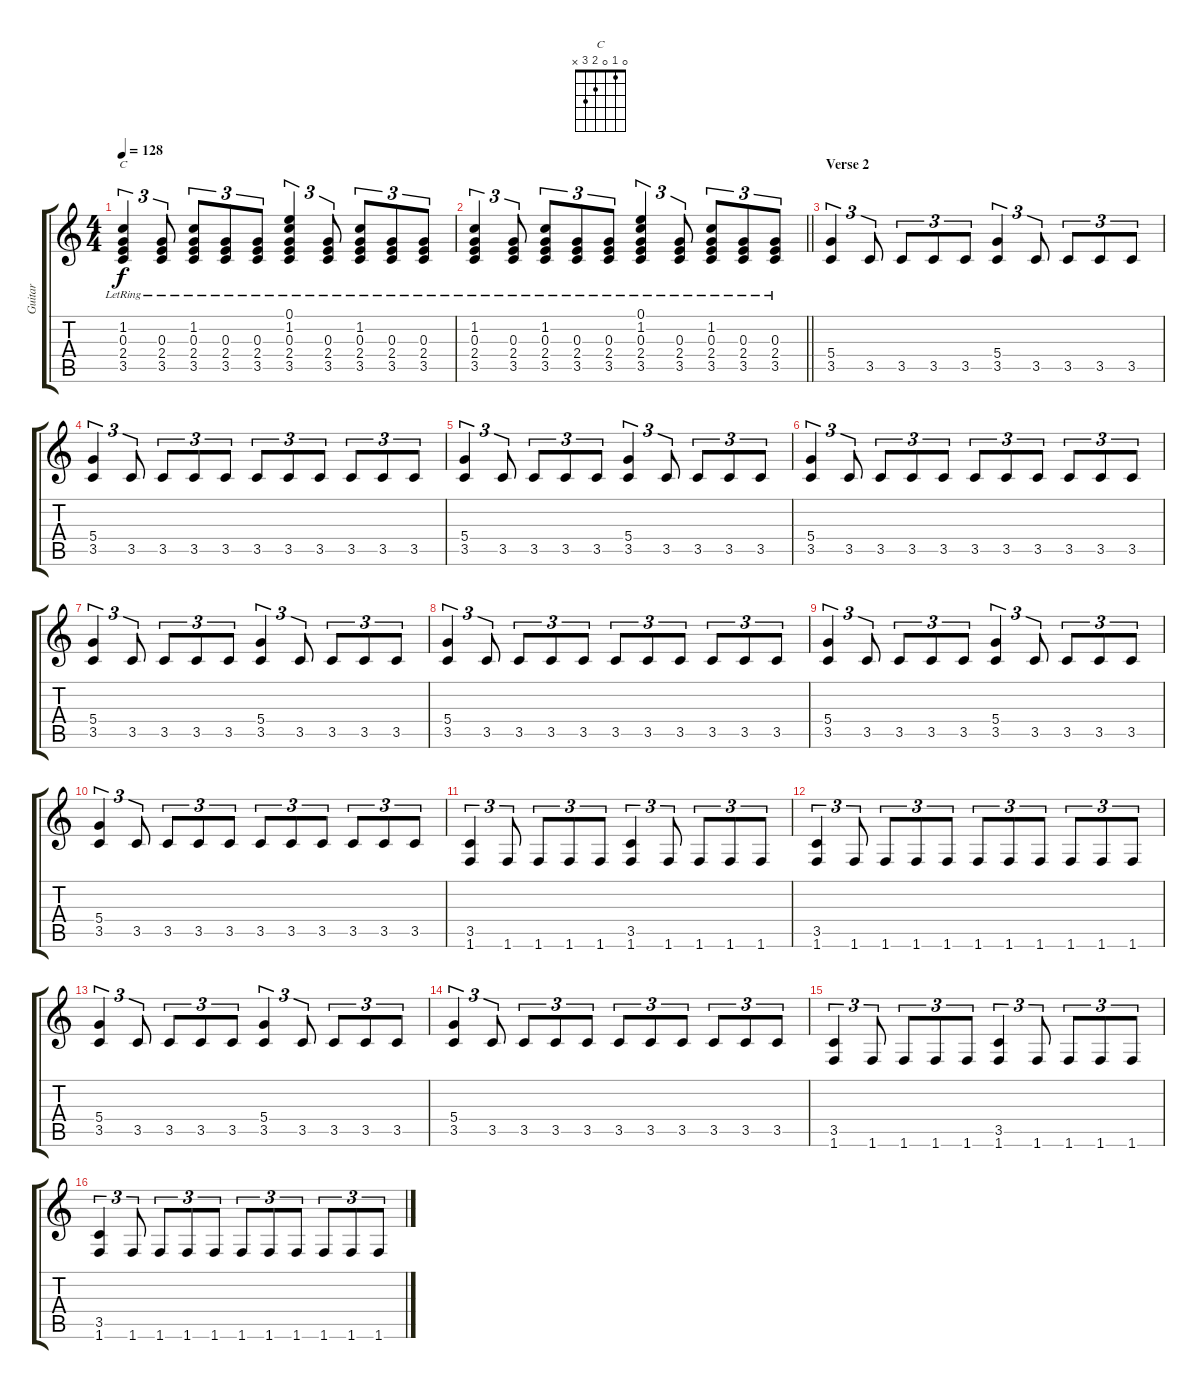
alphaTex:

\track ("Guitar" "Guitar") {instrument acousticguitarsteel}
\staff {score tabs}
\tuning (E4 B3 G3 D3 A2 E2) {hide}
\chord ("C" 0 1 0 2 3 x)
\ts (4 4)
\tempo 128
\clef g2
\ks c
(1.2{lr} 0.3{lr} 2.4{lr} 3.5{lr}).4{tu (3 2) ch "C" dy f} (0.3{lr} 2.4{lr} 3.5{lr}).8{tu (3 2)} (1.2{lr} 0.3{lr} 2.4{lr} 3.5{lr}).8{tu (3 2)} (0.3{lr} 2.4{lr} 3.5{lr}).8{tu (3 2)} (0.3{lr} 2.4{lr} 3.5{lr}).8{tu (3 2)} (0.1{lr} 1.2{lr} 0.3{lr} 2.4{lr} 3.5{lr}).4{tu (3 2)} (0.3{lr} 2.4{lr} 3.5{lr}).8{tu (3 2)} (1.2{lr} 0.3{lr} 2.4{lr} 3.5{lr}).8{tu (3 2)} (0.3{lr} 2.4{lr} 3.5{lr}).8{tu (3 2)} (0.3{lr} 2.4{lr} 3.5{lr}).8{tu (3 2)} |
\barLineRight lightlight
(1.2{lr} 0.3{lr} 2.4{lr} 3.5{lr}).4{tu (3 2)} (0.3{lr} 2.4{lr} 3.5{lr}).8{tu (3 2)} (1.2{lr} 0.3{lr} 2.4{lr} 3.5{lr}).8{tu (3 2)} (0.3{lr} 2.4{lr} 3.5{lr}).8{tu (3 2)} (0.3{lr} 2.4{lr} 3.5{lr}).8{tu (3 2)} (0.1{lr} 1.2{lr} 0.3{lr} 2.4{lr} 3.5{lr}).4{tu (3 2)} (0.3{lr} 2.4{lr} 3.5{lr}).8{tu (3 2)} (1.2{lr} 0.3{lr} 2.4{lr} 3.5{lr}).8{tu (3 2)} (0.3{lr} 2.4{lr} 3.5{lr}).8{tu (3 2)} (0.3{lr} 2.4{lr} 3.5{lr}).8{tu (3 2)} |
\section ("" "Verse 2")
(5.4 3.5).4{tu (3 2) instrument distortionguitar} 3.5.8{tu (3 2)} 3.5.8{tu (3 2)} 3.5.8{tu (3 2)} 3.5.8{tu (3 2)} (5.4 3.5).4{tu (3 2)} 3.5.8{tu (3 2)} 3.5.8{tu (3 2)} 3.5.8{tu (3 2)} 3.5.8{tu (3 2)} |
(5.4 3.5).4{tu (3 2)} 3.5.8{tu (3 2)} 3.5.8{tu (3 2)} 3.5.8{tu (3 2)} 3.5.8{tu (3 2)} 3.5.8{tu (3 2)} 3.5.8{tu (3 2)} 3.5.8{tu (3 2)} 3.5.8{tu (3 2)} 3.5.8{tu (3 2)} 3.5.8{tu (3 2)} |
(5.4 3.5).4{tu (3 2)} 3.5.8{tu (3 2)} 3.5.8{tu (3 2)} 3.5.8{tu (3 2)} 3.5.8{tu (3 2)} (5.4 3.5).4{tu (3 2)} 3.5.8{tu (3 2)} 3.5.8{tu (3 2)} 3.5.8{tu (3 2)} 3.5.8{tu (3 2)} |
(5.4 3.5).4{tu (3 2)} 3.5.8{tu (3 2)} 3.5.8{tu (3 2)} 3.5.8{tu (3 2)} 3.5.8{tu (3 2)} 3.5.8{tu (3 2)} 3.5.8{tu (3 2)} 3.5.8{tu (3 2)} 3.5.8{tu (3 2)} 3.5.8{tu (3 2)} 3.5.8{tu (3 2)} |
(5.4 3.5).4{tu (3 2)} 3.5.8{tu (3 2)} 3.5.8{tu (3 2)} 3.5.8{tu (3 2)} 3.5.8{tu (3 2)} (5.4 3.5).4{tu (3 2)} 3.5.8{tu (3 2)} 3.5.8{tu (3 2)} 3.5.8{tu (3 2)} 3.5.8{tu (3 2)} |
(5.4 3.5).4{tu (3 2)} 3.5.8{tu (3 2)} 3.5.8{tu (3 2)} 3.5.8{tu (3 2)} 3.5.8{tu (3 2)} 3.5.8{tu (3 2)} 3.5.8{tu (3 2)} 3.5.8{tu (3 2)} 3.5.8{tu (3 2)} 3.5.8{tu (3 2)} 3.5.8{tu (3 2)} |
(5.4 3.5).4{tu (3 2)} 3.5.8{tu (3 2)} 3.5.8{tu (3 2)} 3.5.8{tu (3 2)} 3.5.8{tu (3 2)} (5.4 3.5).4{tu (3 2)} 3.5.8{tu (3 2)} 3.5.8{tu (3 2)} 3.5.8{tu (3 2)} 3.5.8{tu (3 2)} |
(5.4 3.5).4{tu (3 2)} 3.5.8{tu (3 2)} 3.5.8{tu (3 2)} 3.5.8{tu (3 2)} 3.5.8{tu (3 2)} 3.5.8{tu (3 2)} 3.5.8{tu (3 2)} 3.5.8{tu (3 2)} 3.5.8{tu (3 2)} 3.5.8{tu (3 2)} 3.5.8{tu (3 2)} |
(3.5 1.6).4{tu (3 2)} 1.6.8{tu (3 2)} 1.6.8{tu (3 2)} 1.6.8{tu (3 2)} 1.6.8{tu (3 2)} (3.5 1.6).4{tu (3 2)} 1.6.8{tu (3 2)} 1.6.8{tu (3 2)} 1.6.8{tu (3 2)} 1.6.8{tu (3 2)} |
(3.5 1.6).4{tu (3 2)} 1.6.8{tu (3 2)} 1.6.8{tu (3 2)} 1.6.8{tu (3 2)} 1.6.8{tu (3 2)} 1.6.8{tu (3 2)} 1.6.8{tu (3 2)} 1.6.8{tu (3 2)} 1.6.8{tu (3 2)} 1.6.8{tu (3 2)} 1.6.8{tu (3 2)} |
(5.4 3.5).4{tu (3 2)} 3.5.8{tu (3 2)} 3.5.8{tu (3 2)} 3.5.8{tu (3 2)} 3.5.8{tu (3 2)} (5.4 3.5).4{tu (3 2)} 3.5.8{tu (3 2)} 3.5.8{tu (3 2)} 3.5.8{tu (3 2)} 3.5.8{tu (3 2)} |
(5.4 3.5).4{tu (3 2)} 3.5.8{tu (3 2)} 3.5.8{tu (3 2)} 3.5.8{tu (3 2)} 3.5.8{tu (3 2)} 3.5.8{tu (3 2)} 3.5.8{tu (3 2)} 3.5.8{tu (3 2)} 3.5.8{tu (3 2)} 3.5.8{tu (3 2)} 3.5.8{tu (3 2)} |
(3.5 1.6).4{tu (3 2)} 1.6.8{tu (3 2)} 1.6.8{tu (3 2)} 1.6.8{tu (3 2)} 1.6.8{tu (3 2)} (3.5 1.6).4{tu (3 2)} 1.6.8{tu (3 2)} 1.6.8{tu (3 2)} 1.6.8{tu (3 2)} 1.6.8{tu (3 2)} |
(3.5 1.6).4{tu (3 2)} 1.6.8{tu (3 2)} 1.6.8{tu (3 2)} 1.6.8{tu (3 2)} 1.6.8{tu (3 2)} 1.6.8{tu (3 2)} 1.6.8{tu (3 2)} 1.6.8{tu (3 2)} 1.6.8{tu (3 2)} 1.6.8{tu (3 2)} 1.6.8{tu (3 2)}
